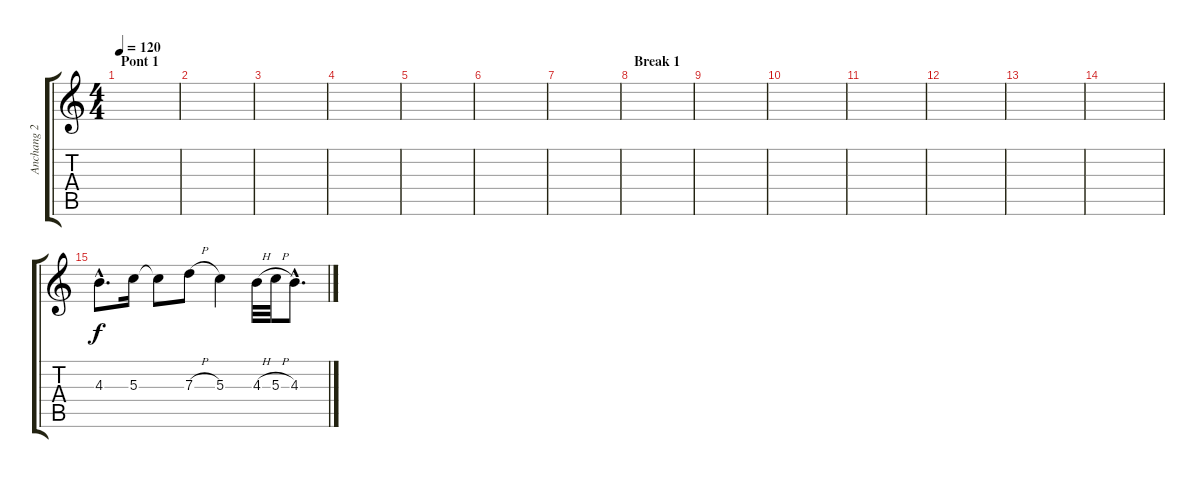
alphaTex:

\track ("Anchang 2" "Anchang 2") {instrument overdrivenguitar}
\staff {score tabs}
\tuning (E4 B3 G3 D3 A2 E2) {hide}
\ts (4 4)
\section ("" "Pont 1")
\tempo 120
\clef g2
\ks c
|
|
|
|
|
|
|
\section ("" "Break 1")
|
|
|
|
|
|
|
4.3{hac}.8{d} 5.3.16 5.3{t}.8 7.3{h}.8 5.3.4 4.3{h}.32 5.3{h}.32 4.3{hac}.8{d}
